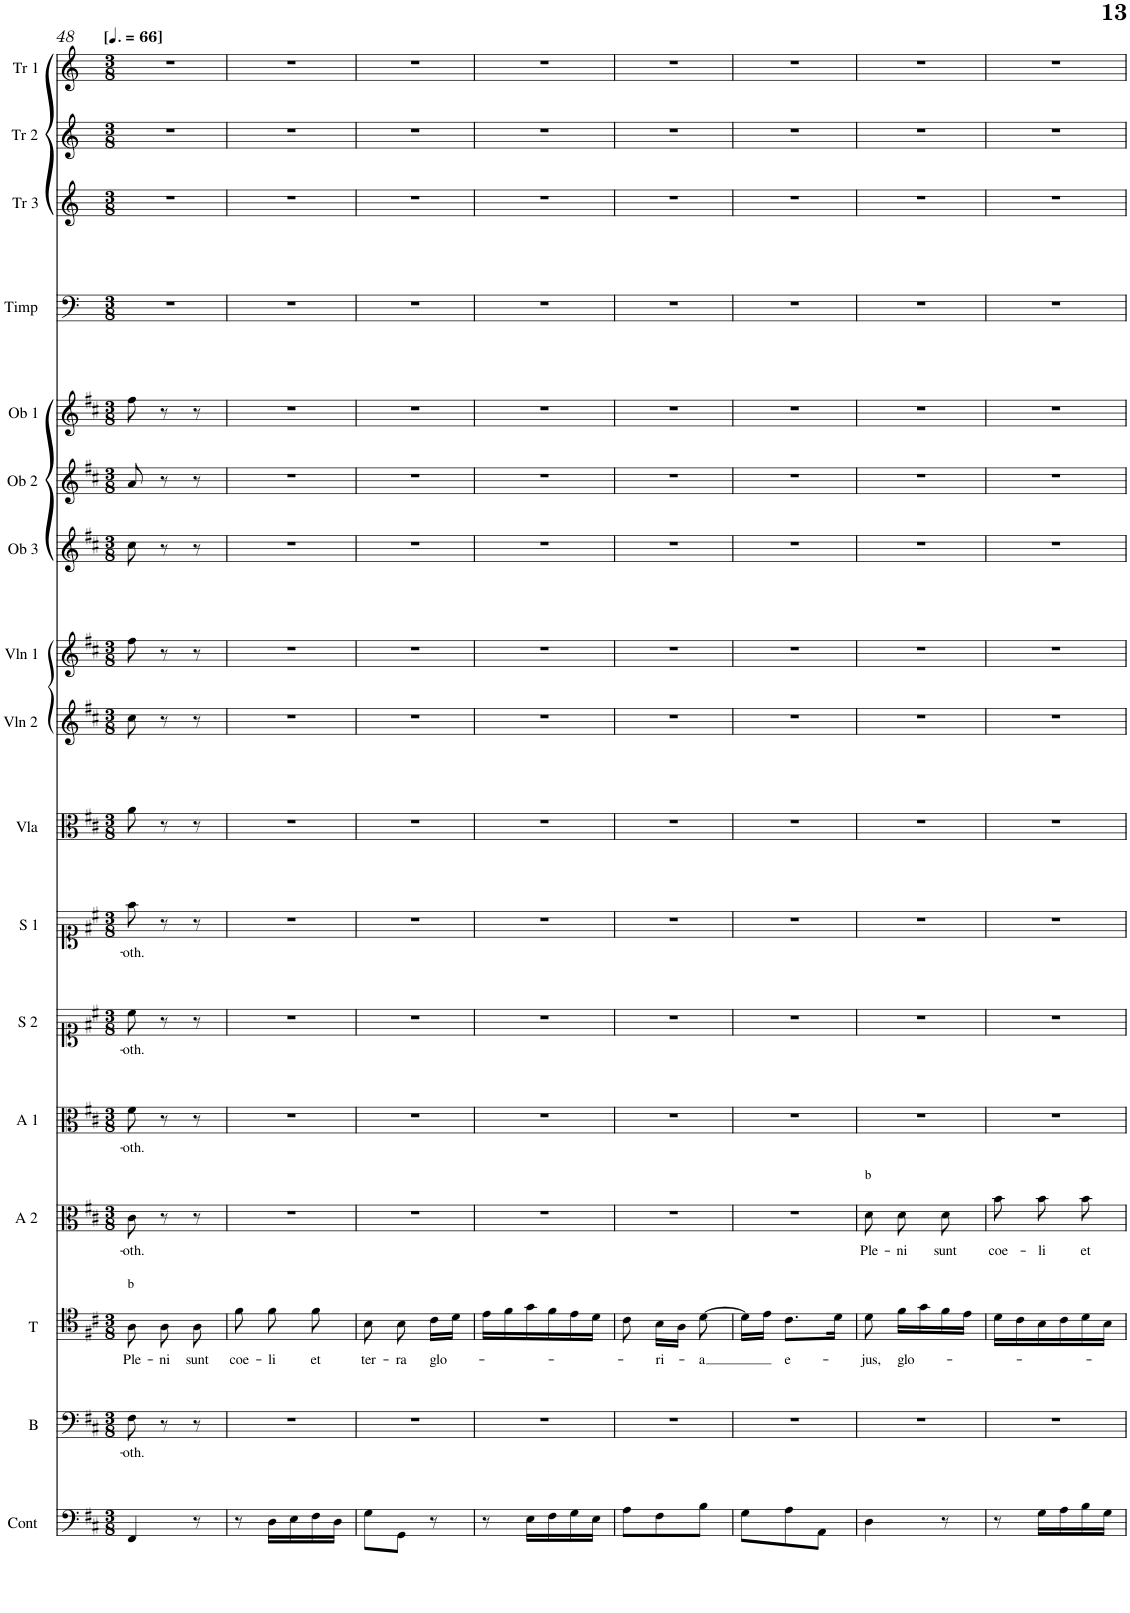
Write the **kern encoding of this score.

**kern	**kern	**text	**kern	**text	**kern	**text	**kern	**text	**kern	**text	**kern	**text	**kern	**kern	**kern	**kern	**kern	**kern	**kern	**kern	**kern	**kern
*part17	*part16	*part16	*part15	*part15	*part14	*part14	*part13	*part13	*part12	*part12	*part11	*part11	*part10	*part9	*part8	*part7	*part6	*part5	*part4	*part3	*part2	*part1
*staff17	*staff16	*staff16	*staff15	*staff15	*staff14	*staff14	*staff13	*staff13	*staff12	*staff12	*staff11	*staff11	*staff10	*staff9	*staff8	*staff7	*staff6	*staff5	*staff4	*staff3	*staff2	*staff1
*I"Continuo	*I"Bass	*	*I"Tenor	*	*I"Alto 2	*	*I"Alto 1	*	*I"Soprano 2	*	*I"Soprano 1	*	*I"Viola	*I"Violin 2	*I"Violin 1	*I"Oboe 3	*I"Oboe 2	*I"Oboe 1	*I"Timpani	*I"Tromba 3	*I"Tromba 2	*I"Tromba 1
*I'Cont	*I'B	*	*I'T	*	*I'A 2	*	*I'A 1	*	*I'S 2	*	*I'S 1	*	*I'Vla	*I'Vln 2	*I'Vln 1	*I'Ob 3	*I'Ob 2	*I'Ob 1	*I'Timp	*I'Tr 3	*I'Tr 2	*I'Tr 1
!!LO:PB:g=z
*clefF4	*clefF4	*	*clefC4	*	*clefC3	*	*clefC3	*	*clefC1	*	*clefC1	*	*clefC3	*clefG2	*clefG2	*clefG2	*clefG2	*clefG2	*clefF4	*clefG2	*clefG2	*clefG2
*	*	*	*	*	*	*	*	*	*	*	*	*	*	*	*	*	*	*	*Trd-1c-2	*Trd-1c-2	*Trd-1c-2	*Trd-1c-2
*k[f#c#]	*k[f#c#]	*	*k[f#c#]	*	*k[f#c#]	*	*k[f#c#]	*	*k[f#c#]	*	*k[f#c#]	*	*k[f#c#]	*k[f#c#]	*k[f#c#]	*k[f#c#]	*k[f#c#]	*k[f#c#]	*k[]	*k[]	*k[]	*k[]
*M3/8	*M3/8	*	*M3/8	*	*M3/8	*	*M3/8	*	*M3/8	*	*M3/8	*	*M3/8	*M3/8	*M3/8	*M3/8	*M3/8	*M3/8	*M3/8	*M3/8	*M3/8	*M3/8
*MM99	*MM99	*	*MM99	*	*MM99	*	*MM99	*	*MM99	*	*MM99	*	*MM99	*MM99	*MM99	*MM99	*MM99	*MM99	*MM99	*MM99	*MM99	*MM99
=48	=48	=48	=48	=48	=48	=48	=48	=48	=48	=48	=48	=48	=48	=48	=48	=48	=48	=48	=48	=48	=48	=48
!	!	!	!	!	!	!	!	!	!	!	!	!	!	!	!	!	!	!	!	!	!	!LO:TX:a:B:t=[
!	!	!	!	!	!	!	!	!	!	!	!	!	!	!	!	!	!	!	!	!	!	!LO:TX:a:B:t=]
!	!	!	!LO:TX:a:t=b	!	!	!	!	!	!	!	!	!	!	!	!	!	!	!	!	!	!	!
!	!	!LO:LY:b	!	!LO:LY:b	!	!LO:LY:b	!	!LO:LY:b	!	!LO:LY:b	!	!LO:LY:b	!	!	!	!	!	!	!	!	!	!
4FF#/	8F#\	-oth.	8A\	Ple-	8c#\	-oth.	8f#\	-oth.	8cc#\	-oth.	8ff#\	-oth.	8a\	8cc#\	8ff#\	8cc#\	8a/	8ff#\	4.r	4.r	4.r	4.r
!	!	!	!	!LO:LY:b	!	!	!	!	!	!	!	!	!	!	!	!	!	!	!	!	!	!
.	8r	.	8A\	-ni	8r	.	8r	.	8r	.	8r	.	8r	8r	8r	8r	8r	8r	.	.	.	.
!	!	!	!	!LO:LY:b	!	!	!	!	!	!	!	!	!	!	!	!	!	!	!	!	!	!
8r	8r	.	8A\	sunt	8r	.	8r	.	8r	.	8r	.	8r	8r	8r	8r	8r	8r	.	.	.	.
=49	=49	=49	=49	=49	=49	=49	=49	=49	=49	=49	=49	=49	=49	=49	=49	=49	=49	=49	=49	=49	=49	=49
!	!	!	!	!LO:LY:b	!	!	!	!	!	!	!	!	!	!	!	!	!	!	!	!	!	!
8r	4.r	.	8f#\	coe-	4.r	.	4.r	.	4.r	.	4.r	.	4.r	4.r	4.r	4.r	4.r	4.r	4.r	4.r	4.r	4.r
!	!	!	!	!LO:LY:b	!	!	!	!	!	!	!	!	!	!	!	!	!	!	!	!	!	!
16D\LL	.	.	8f#\	-li	.	.	.	.	.	.	.	.	.	.	.	.	.	.	.	.	.	.
16E\	.	.	.	.	.	.	.	.	.	.	.	.	.	.	.	.	.	.	.	.	.	.
!	!	!	!	!LO:LY:b	!	!	!	!	!	!	!	!	!	!	!	!	!	!	!	!	!	!
16F#\	.	.	8f#\	et	.	.	.	.	.	.	.	.	.	.	.	.	.	.	.	.	.	.
16D\JJ	.	.	.	.	.	.	.	.	.	.	.	.	.	.	.	.	.	.	.	.	.	.
=50	=50	=50	=50	=50	=50	=50	=50	=50	=50	=50	=50	=50	=50	=50	=50	=50	=50	=50	=50	=50	=50	=50
!	!	!	!	!LO:LY:b	!	!	!	!	!	!	!	!	!	!	!	!	!	!	!	!	!	!
8G\L	4.r	.	8B\	ter-	4.r	.	4.r	.	4.r	.	4.r	.	4.r	4.r	4.r	4.r	4.r	4.r	4.r	4.r	4.r	4.r
!	!	!	!	!LO:LY:b	!	!	!	!	!	!	!	!	!	!	!	!	!	!	!	!	!	!
8GG\J	.	.	8B\	-ra	.	.	.	.	.	.	.	.	.	.	.	.	.	.	.	.	.	.
!	!	!	!	!LO:LY:b	!	!	!	!	!	!	!	!	!	!	!	!	!	!	!	!	!	!
8r	.	.	16c#\LL	glo-	.	.	.	.	.	.	.	.	.	.	.	.	.	.	.	.	.	.
.	.	.	16d\JJ	.	.	.	.	.	.	.	.	.	.	.	.	.	.	.	.	.	.	.
=51	=51	=51	=51	=51	=51	=51	=51	=51	=51	=51	=51	=51	=51	=51	=51	=51	=51	=51	=51	=51	=51	=51
8r	4.r	.	16e\LL	.	4.r	.	4.r	.	4.r	.	4.r	.	4.r	4.r	4.r	4.r	4.r	4.r	4.r	4.r	4.r	4.r
.	.	.	16f#\	.	.	.	.	.	.	.	.	.	.	.	.	.	.	.	.	.	.	.
16E\LL	.	.	16g\	.	.	.	.	.	.	.	.	.	.	.	.	.	.	.	.	.	.	.
16F#\	.	.	16f#\	.	.	.	.	.	.	.	.	.	.	.	.	.	.	.	.	.	.	.
16G\	.	.	16e\	.	.	.	.	.	.	.	.	.	.	.	.	.	.	.	.	.	.	.
16E\JJ	.	.	16d\JJ	.	.	.	.	.	.	.	.	.	.	.	.	.	.	.	.	.	.	.
=52	=52	=52	=52	=52	=52	=52	=52	=52	=52	=52	=52	=52	=52	=52	=52	=52	=52	=52	=52	=52	=52	=52
8A\L	4.r	.	8c#\	.	4.r	.	4.r	.	4.r	.	4.r	.	4.r	4.r	4.r	4.r	4.r	4.r	4.r	4.r	4.r	4.r
!	!	!	!	!LO:LY:b	!	!	!	!	!	!	!	!	!	!	!	!	!	!	!	!	!	!
8F#\	.	.	16B\LL	ri-	.	.	.	.	.	.	.	.	.	.	.	.	.	.	.	.	.	.
.	.	.	16A\JJ	.	.	.	.	.	.	.	.	.	.	.	.	.	.	.	.	.	.	.
!	!	!	!	!LO:LY:b	!	!	!	!	!	!	!	!	!	!	!	!	!	!	!	!	!	!
8B\J	.	.	[8d\	-a	.	.	.	.	.	.	.	.	.	.	.	.	.	.	.	.	.	.
=53	=53	=53	=53	=53	=53	=53	=53	=53	=53	=53	=53	=53	=53	=53	=53	=53	=53	=53	=53	=53	=53	=53
8G\L	4.r	.	16d\LL]	.	4.r	.	4.r	.	4.r	.	4.r	.	4.r	4.r	4.r	4.r	4.r	4.r	4.r	4.r	4.r	4.r
.	.	.	16e\JJ	.	.	.	.	.	.	.	.	.	.	.	.	.	.	.	.	.	.	.
!	!	!	!	!LO:LY:b	!	!	!	!	!	!	!	!	!	!	!	!	!	!	!	!	!	!
8A\	.	.	8.c#\L	e-	.	.	.	.	.	.	.	.	.	.	.	.	.	.	.	.	.	.
8AA\J	.	.	.	.	.	.	.	.	.	.	.	.	.	.	.	.	.	.	.	.	.	.
.	.	.	16d\Jk	.	.	.	.	.	.	.	.	.	.	.	.	.	.	.	.	.	.	.
=54	=54	=54	=54	=54	=54	=54	=54	=54	=54	=54	=54	=54	=54	=54	=54	=54	=54	=54	=54	=54	=54	=54
!	!	!	!	!	!LO:TX:a:t=b	!	!	!	!	!	!	!	!	!	!	!	!	!	!	!	!	!
!	!	!	!	!LO:LY:b	!	!LO:LY:b	!	!	!	!	!	!	!	!	!	!	!	!	!	!	!	!
4D\	4.r	.	8d\	-jus,	8d\L	Ple-	4.r	.	4.r	.	4.r	.	4.r	4.r	4.r	4.r	4.r	4.r	4.r	4.r	4.r	4.r
!	!	!	!	!LO:LY:b	!	!LO:LY:b	!	!	!	!	!	!	!	!	!	!	!	!	!	!	!	!
.	.	.	16f#\LL	glo-	8d\	-ni	.	.	.	.	.	.	.	.	.	.	.	.	.	.	.	.
.	.	.	16g\	.	.	.	.	.	.	.	.	.	.	.	.	.	.	.	.	.	.	.
!	!	!	!	!	!	!LO:LY:b	!	!	!	!	!	!	!	!	!	!	!	!	!	!	!	!
8r	.	.	16f#\	.	8d\J	sunt	.	.	.	.	.	.	.	.	.	.	.	.	.	.	.	.
.	.	.	16e\JJ	.	.	.	.	.	.	.	.	.	.	.	.	.	.	.	.	.	.	.
=55	=55	=55	=55	=55	=55	=55	=55	=55	=55	=55	=55	=55	=55	=55	=55	=55	=55	=55	=55	=55	=55	=55
!	!	!	!	!	!	!LO:LY:b	!	!	!	!	!	!	!	!	!	!	!	!	!	!	!	!
8r	4.r	.	16d\LL	.	8b\L	coe-	4.r	.	4.r	.	4.r	.	4.r	4.r	4.r	4.r	4.r	4.r	4.r	4.r	4.r	4.r
.	.	.	16c#\	.	.	.	.	.	.	.	.	.	.	.	.	.	.	.	.	.	.	.
!	!	!	!	!	!	!LO:LY:b	!	!	!	!	!	!	!	!	!	!	!	!	!	!	!	!
16G\LL	.	.	16B\	.	8b\	-li	.	.	.	.	.	.	.	.	.	.	.	.	.	.	.	.
16A\	.	.	16c#\	.	.	.	.	.	.	.	.	.	.	.	.	.	.	.	.	.	.	.
!	!	!	!	!	!	!LO:LY:b	!	!	!	!	!	!	!	!	!	!	!	!	!	!	!	!
16B\	.	.	16d\	.	8b\J	et	.	.	.	.	.	.	.	.	.	.	.	.	.	.	.	.
16G\JJ	.	.	16B\JJ	.	.	.	.	.	.	.	.	.	.	.	.	.	.	.	.	.	.	.
=	=	=	=	=	=	=	=	=	=	=	=	=	=	=	=	=	=	=	=	=	=	=
*-	*-	*-	*-	*-	*-	*-	*-	*-	*-	*-	*-	*-	*-	*-	*-	*-	*-	*-	*-	*-	*-	*-
